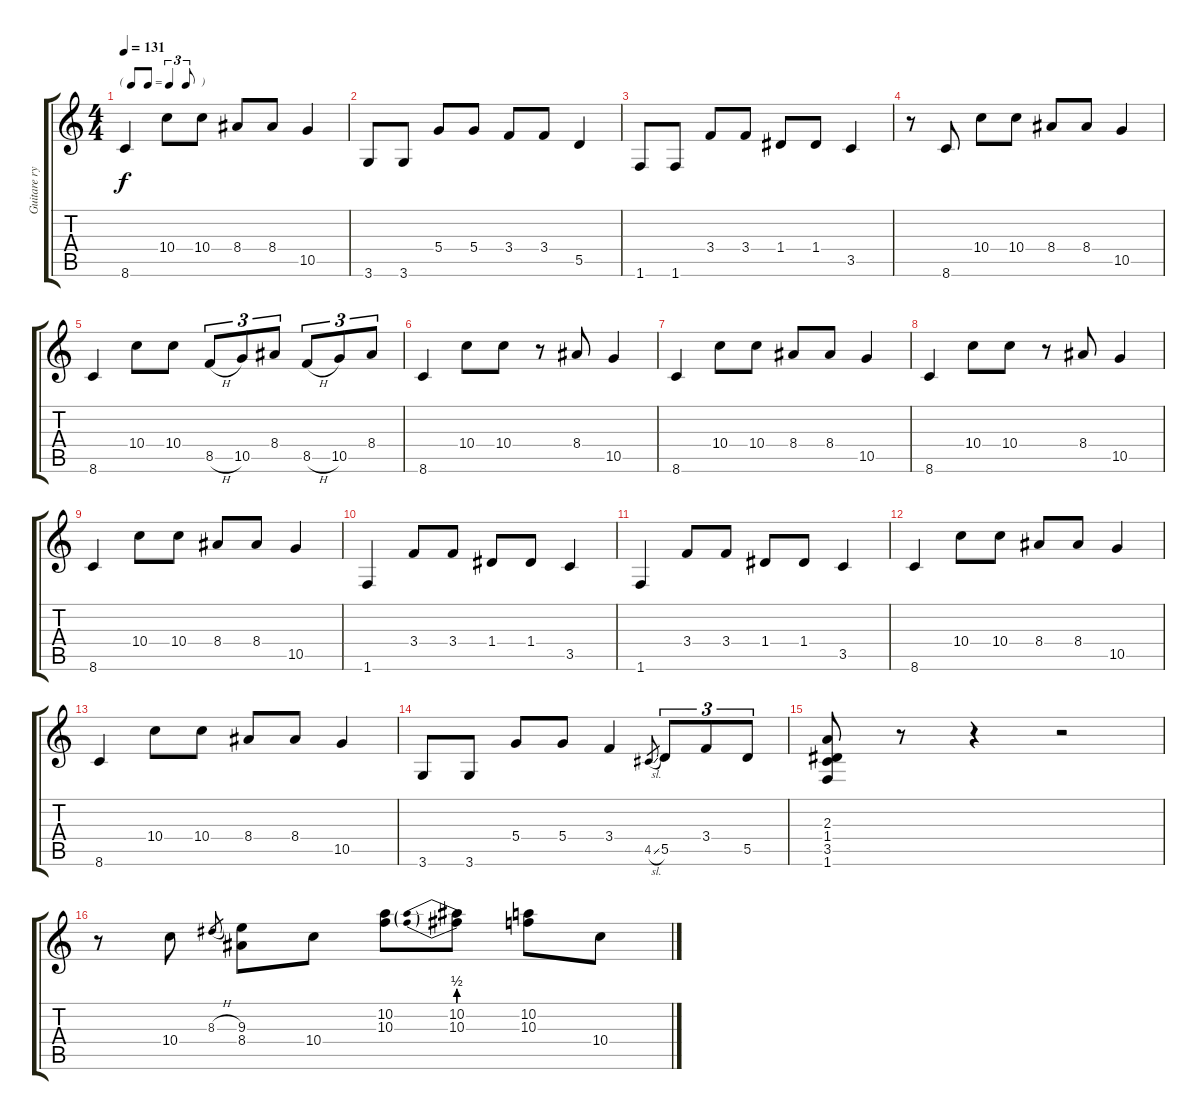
\track ("Guitare rythmique" "Guitare ry") {instrument electricguitarclean}
\staff {score tabs}
\tuning (E4 B3 G3 D3 A2 E2) {hide}
\ts (4 4)
\tf triplet8th
\tempo 131
\clef g2
\ks c
8.6.4{dy f} 10.4.8 10.4.8 8.4.8 8.4.8 10.5.4 |
3.6.8 3.6.8 5.4.8 5.4.8 3.4.8 3.4.8 5.5.4 |
1.6.8 1.6.8 3.4.8 3.4.8 1.4.8 1.4.8 3.5.4 |
r.8 8.6.8 10.4.8 10.4.8 8.4.8 8.4.8 10.5.4 |
8.6.4 10.4.8 10.4.8 8.5{h}.8{tu (3 2)} 10.5.8{tu (3 2)} 8.4.8{tu (3 2)} 8.5{h}.8{tu (3 2)} 10.5.8{tu (3 2)} 8.4.8{tu (3 2)} |
8.6.4 10.4.8 10.4.8 r.8 8.4.8 10.5.4 |
8.6.4 10.4.8 10.4.8 8.4.8 8.4.8 10.5.4 |
8.6.4 10.4.8 10.4.8 r.8 8.4.8 10.5.4 |
8.6.4 10.4.8 10.4.8 8.4.8 8.4.8 10.5.4 |
1.6.4 3.4.8 3.4.8 1.4.8 1.4.8 3.5.4 |
1.6.4 3.4.8 3.4.8 1.4.8 1.4.8 3.5.4 |
8.6.4 10.4.8 10.4.8 8.4.8 8.4.8 10.5.4 |
8.6.4 10.4.8 10.4.8 8.4.8 8.4.8 10.5.4 |
3.6.8 3.6.8 5.4.8 5.4.8 3.4.4 4.5{sl}.8{gr} 5.5.8{tu (3 2)} 3.4.8{tu (3 2)} 5.5.8{tu (3 2)} |
(2.3 1.4 3.5 1.6).8 r.8 r.4 r.2 |
r.8 10.4.8 8.3{h}.8{gr} (9.3 8.4).8 10.4.8 (10.2 10.3).8 (10.2{be (prebend 0 2 60 2)} 10.3{be (prebend 0 2 60 2)}).8 (10.2 10.3).8 10.4.8
